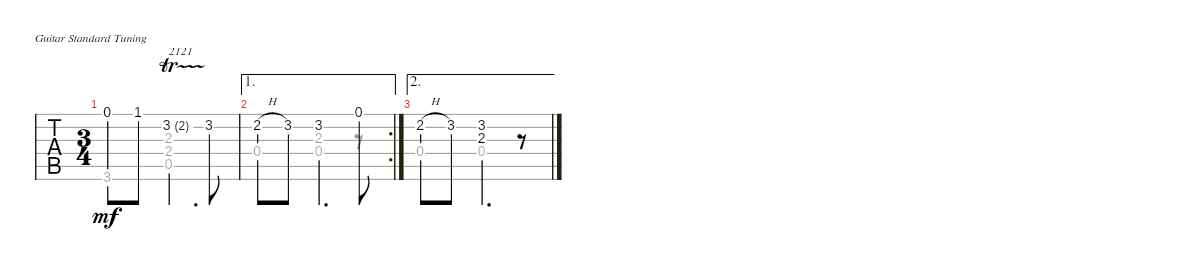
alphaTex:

\defaultSystemsLayout 4
\bracketExtendMode groupsimilarinstruments
\singleTrackTrackNamePolicy hidden
\multiTrackTrackNamePolicy hidden
\firstSystemTrackNameOrientation horizontal
\otherSystemsTrackNameOrientation horizontal
\track ("Steel Guitar" "S-Gt") {instrument acousticguitarsteel}
\staff {tabs}
\tuning (E4 B3 G3 D3 A2 E2)
\voice
\ts (3 4)
\tempo (120 hide)
\clef g2
\ks dminor
0.1.8{dy mf} 1.1.8 3.2{tr (2 16)}.4{d txt "2121"} 3.2.8 |
\ae 1
\rc 2
2.2{h}.8 3.2.8 3.2.4{d} 0.1.8 |
\ae 2
2.2{h}.8 3.2.8 (3.2 2.3).4{d} r.8
\voice
\clef g2
\ottava regular
\simile none
\ks dminor
3.6.4{dy mf} (0.5 2.4 2.3).2 |
0.4.4 (0.4 2.3).4{d} r.8 |
0.4.4 0.4.4{d} r.8
